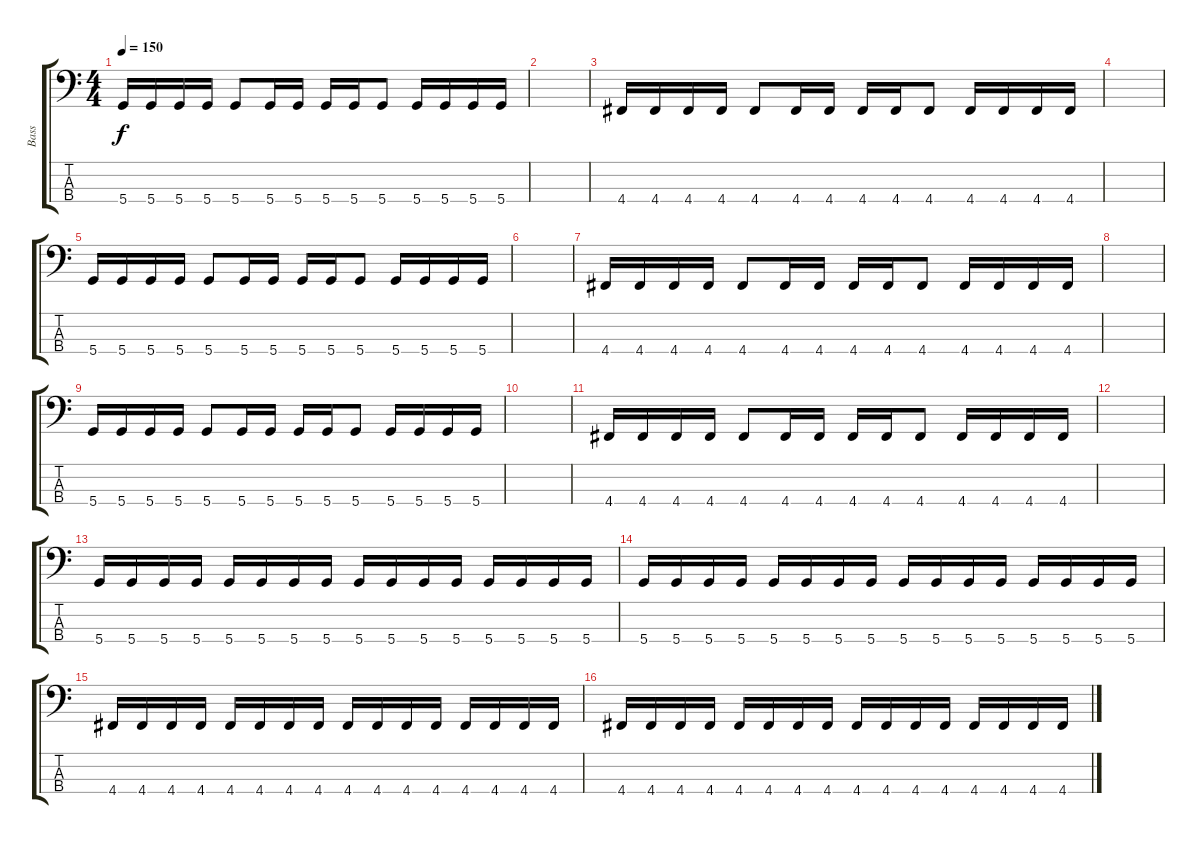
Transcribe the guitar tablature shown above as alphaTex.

\track ("Bass" "Bass") {instrument electricbasspick}
\staff {score tabs}
\tuning (G2 D2 A1 D1) {hide}
\ts (4 4)
\tempo 150
\clef f4
\ks c
5.4.16{dy f} 5.4.16 5.4.16 5.4.16 5.4.8 5.4.16 5.4.16 5.4.16 5.4.16 5.4.8 5.4.16 5.4.16 5.4.16 5.4.16 |
|
4.4.16 4.4.16 4.4.16 4.4.16 4.4.8 4.4.16 4.4.16 4.4.16 4.4.16 4.4.8 4.4.16 4.4.16 4.4.16 4.4.16 |
|
5.4.16 5.4.16 5.4.16 5.4.16 5.4.8 5.4.16 5.4.16 5.4.16 5.4.16 5.4.8 5.4.16 5.4.16 5.4.16 5.4.16 |
|
4.4.16 4.4.16 4.4.16 4.4.16 4.4.8 4.4.16 4.4.16 4.4.16 4.4.16 4.4.8 4.4.16 4.4.16 4.4.16 4.4.16 |
|
5.4.16 5.4.16 5.4.16 5.4.16 5.4.8 5.4.16 5.4.16 5.4.16 5.4.16 5.4.8 5.4.16 5.4.16 5.4.16 5.4.16 |
|
4.4.16 4.4.16 4.4.16 4.4.16 4.4.8 4.4.16 4.4.16 4.4.16 4.4.16 4.4.8 4.4.16 4.4.16 4.4.16 4.4.16 |
|
5.4.16 5.4.16 5.4.16 5.4.16 5.4.16 5.4.16 5.4.16 5.4.16 5.4.16 5.4.16 5.4.16 5.4.16 5.4.16 5.4.16 5.4.16 5.4.16 |
5.4.16 5.4.16 5.4.16 5.4.16 5.4.16 5.4.16 5.4.16 5.4.16 5.4.16 5.4.16 5.4.16 5.4.16 5.4.16 5.4.16 5.4.16 5.4.16 |
4.4.16 4.4.16 4.4.16 4.4.16 4.4.16 4.4.16 4.4.16 4.4.16 4.4.16 4.4.16 4.4.16 4.4.16 4.4.16 4.4.16 4.4.16 4.4.16 |
4.4.16 4.4.16 4.4.16 4.4.16 4.4.16 4.4.16 4.4.16 4.4.16 4.4.16 4.4.16 4.4.16 4.4.16 4.4.16 4.4.16 4.4.16 4.4.16
